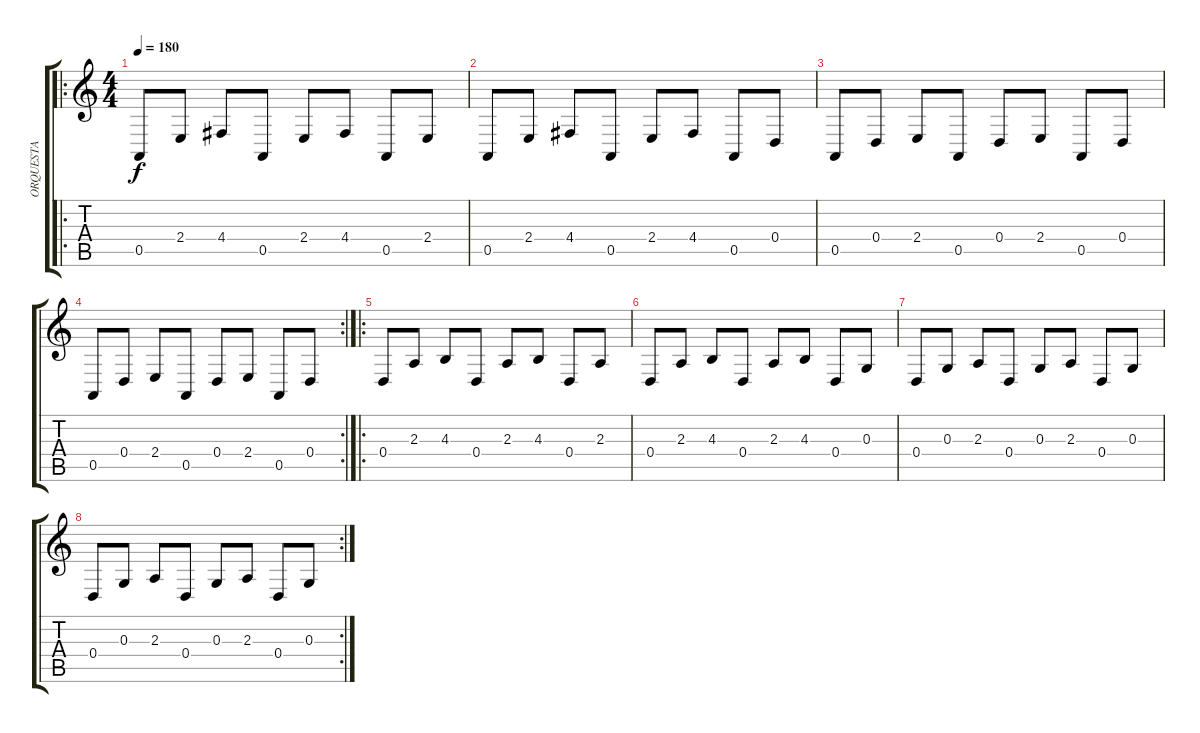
\track ("ORQUESTA" "ORQUESTA") {instrument orchestralharp}
\staff {score tabs}
\tuning (E4 B3 G3 D3 A2 E2) {hide}
\ro
\ts (4 4)
\tempo 180
\clef g2
\ks c
0.5.8{dy f} 2.4.8 4.4.8 0.5.8 2.4.8 4.4.8 0.5.8 2.4.8 |
0.5.8 2.4.8 4.4.8 0.5.8 2.4.8 4.4.8 0.5.8 0.4.8 |
0.5.8 0.4.8 2.4.8 0.5.8 0.4.8 2.4.8 0.5.8 0.4.8 |
\rc 2
0.5.8 0.4.8 2.4.8 0.5.8 0.4.8 2.4.8 0.5.8 0.4.8 |
\ro
0.4.8 2.3.8 4.3.8 0.4.8 2.3.8 4.3.8 0.4.8 2.3.8 |
0.4.8 2.3.8 4.3.8 0.4.8 2.3.8 4.3.8 0.4.8 0.3.8 |
0.4.8 0.3.8 2.3.8 0.4.8 0.3.8 2.3.8 0.4.8 0.3.8 |
\rc 2
0.4.8 0.3.8 2.3.8 0.4.8 0.3.8 2.3.8 0.4.8 0.3.8
